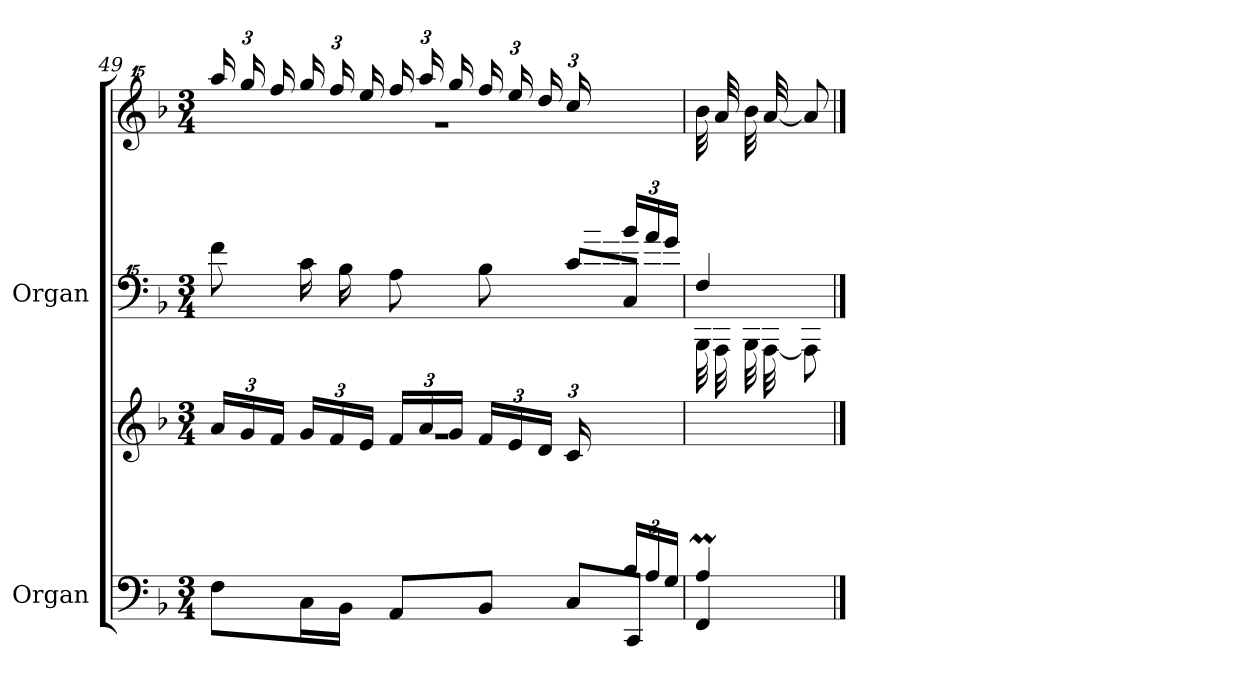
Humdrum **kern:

**kern	**kern	**kern	**kern
*part2	*part2	*part1	*part1
*staff4	*staff3	*staff2	*staff1
*I"Organ	*	*I"Organ	*
*I'Org.	*	*I'Org.	*
!!LO:LB:g=z
*clefF4	*clefG2	*clefF^^4	*clefG^^2
*k[b-]	*k[b-]	*k[b-]	*k[b-]
*M3/4	*M3/4	*M3/4	*M3/4
=49	=49	=49	=49
*^	*	*	*
*	*	*Xbrackettup	*	*Xbrackettup
*	*	*^	*^	*^
24%13ryy	8F\L	24a/LL	2.rg	24%13ryy	8fff\	24aaaa/	2.rggg
.	.	24g/	.	.	.	24gggg/	.
.	.	24f/JJ	.	.	.	24ffff/	.
.	16C\L	24g/LL	.	.	16ccc\	24gggg/	.
.	.	24f/	.	.	.	24ffff/	.
.	16BB-\JJ	.	.	.	16bb-\	.	.
.	.	24e/JJ	.	.	.	24eeee/	.
*	*	*	*	*	*	*MM58	*
.	8AA/L	24f/LL	.	.	8aa\	24ffff/	.
.	.	24a/	.	.	.	24aaaa/	.
.	.	24g/JJ	.	.	.	24gggg/	.
*	*	*	*	*	*	*MM55	*
.	8BB-/J	24f/LL	.	.	8bb-\	24ffff/	.
.	.	24e/	.	.	.	24eeee/	.
.	.	24d/JJ	.	.	.	24dddd/	.
*	*	*	*	*	*	*MM51	*
.	8C\L	24c/LL	.	.	8ccc\L	24cccc/LL	.
24B-/	.	24%5ryy	.	24bbb-/	.	24%5ryy	.
24A/JJ	.	.	.	24aaa/JJ	.	.	.
*Xbrackettup	*	*	*	*Xbrackettup	*	*	*
*	*	*	*	*	*	*MM46	*
24B-/LL	8CC/J	.	.	24bbb-/LL	8cc/J	.	.
24A/	.	.	.	24aaa/	.	.	.
24G/JJ	.	.	.	24ggg/JJ	.	.	.
*	*	*v	*v	*	*	*v	*v
=50	=50	=50	=50	=50	=50
*	*	*	*	*	*MM40
4Am/	4FF/	4ryy	4ff/	32B-\	32bbb-\
.	.	.	.	32A\	32aaa/
.	.	.	.	32B-\	32bbb-\
.	.	.	.	[32A\	[32aaa/
.	.	.	.	8A\]	8aaa/]
*v	*v	*	*v	*v	*
==	==	==	==
*-	*-	*-	*-
